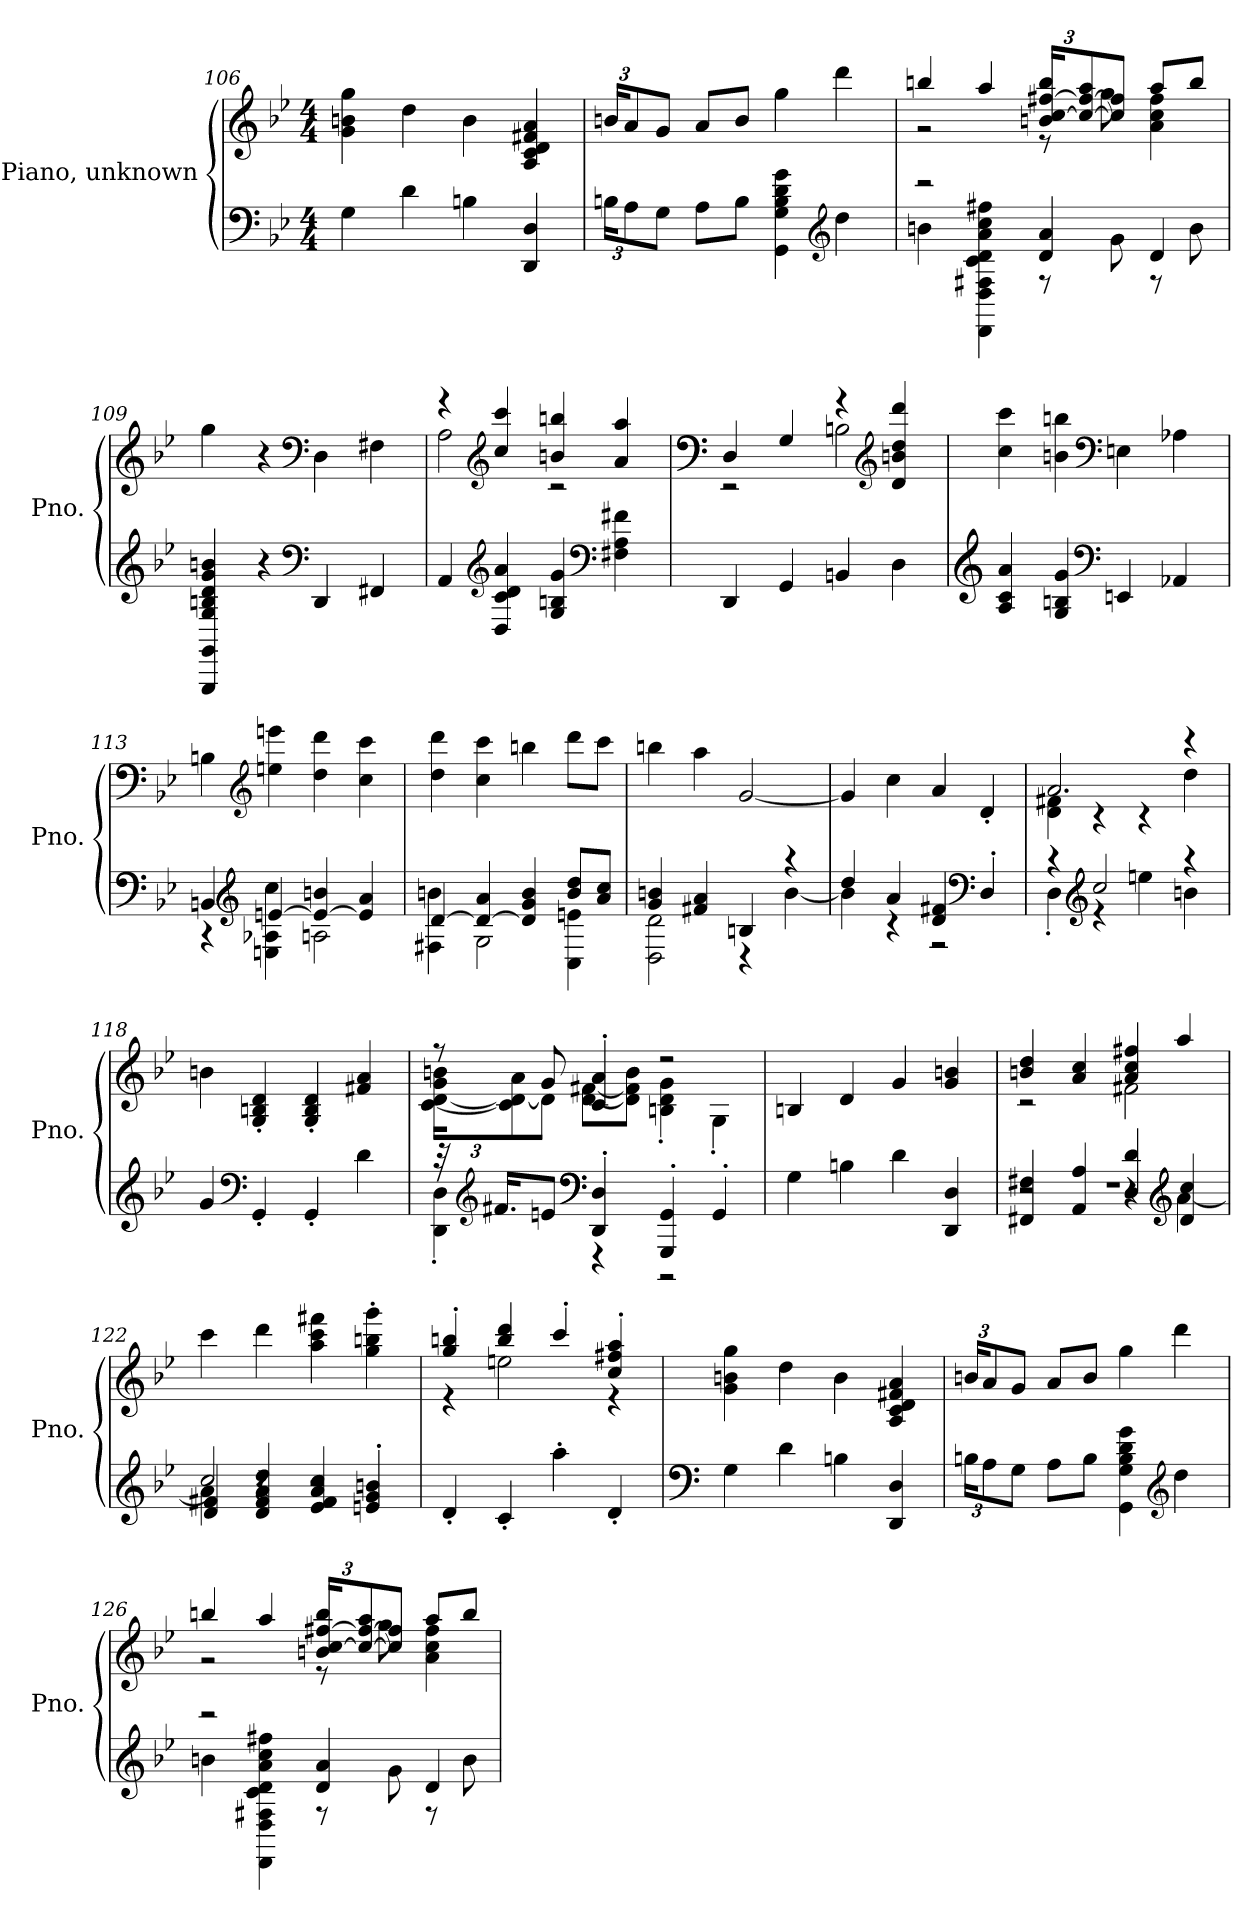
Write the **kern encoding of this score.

**kern	**kern
*part1	*part1
*staff2	*staff1
*I"Piano, unknown	*
*I'Pno.	*
*clefF4	*clefG2
*k[b-e-]	*k[b-e-]
*M4/4	*M4/4
=106	=106
4G\	4g\ 4bn\ 4gg\
4d\	4dd\
4Bn\	4b\
4DD/ 4D/	4A/ 4c/ 4d/ 4f#X/ 4a/
=107	=107
*Xbrackettup	*Xbrackettup
24Bn\KL	24bn/KL
12A\	12a/
8G\J	8g/J
8A\L	8a/L
8B\J	8b/J
4GG\ 4G\ 4B\ 4d\ 4g\	4gg\
*clefG2	*
4dd\	4ddd\
!!LO:LB:g=z
=108	=108
*^	*^
2r	4bn\	4bbn/	2r
.	4DD\ 4D\ 4F#X\ 4c\ 4d\ 4a\ 4cc\ 4ff#X\	4aa/	.
4d/ 4a/	8r	24bn/ [24cc/ [24ff#X/ 24bb/KL	8r
.	.	12cc/_ 12ff#/_ 12aa/	.
.	8g\	8cc/] 8ff#/]J	8gg\
4d/	8r	8aa/L	4a\ 4cc\ 4ff#\
.	8b\	8bb/J	.
*v	*v	*	*
*	*v	*v
=109	=109
4GGG/ 4GG/ 4G/ 4Bn/ 4d/ 4g/ 4bn/	4gg\
4r	4r
*clefF4	*clefF4
4DD/	4D\
4FF#X/	4F#X\
=110	=110
*	*^
4AA/	4r	2A\
*clefG2	*clefG2	*
4D/ 4c/ 4d/ 4a/	4cc/ 4ccc/	.
4G/ 4Bn/ 4g/	4bn/ 4bbn/	2r
*clefF4	*	*
4F#X\ 4A\ 4f#X\	4a/ 4aa/	.
=111	=111	=111
*	*clefF4	*
4DD/	4D/	2r
4GG/	4G/	.
4BBn/	4r	2Bn\
*	*clefG2	*
4D\	4d/ 4bn/ 4dd/ 4ddd/	.
*	*v	*v
!!LO:LB:g=z
=112	=112
*clefG2	*
4A/ 4c/ 4a/	4cc\ 4ccc\
4G/ 4Bn/ 4g/	4bn\ 4bbn\
*clefF4	*clefF4
4EEn/	4En\
4AA-X/	4A-X\
=113	=113
*^	*
4BBn/	4r	4Bn\
*clefG2	*	*clefG2
[4en/	4En\ 4A-X\ 4cc\	4een\ 4eeen\
4e/_ 4bn/	2An\	4dd\ 4ddd\
4e/] 4a/	.	4cc\ 4ccc\
=114	=114	=114
[4d/	4F#X\ 4bn\	4dd\ 4ddd\
4d/_ 4a/	2G\	4cc\ 4ccc\
4d/] 4g/ 4b/	.	4bbn\
8b/ 8dd/L	4C\ 4en\	8ddd\L
8a/ 8cc/J	.	8ccc\J
=115	=115	=115
4g/ 4bn/	2D\ 2d\	4bbn\
4f#X/ 4a/	.	4aa\
4Bn/	4r	[2g/
4r	[4b\	.
=116	=116	=116
4dd/	4b\]	4g/]
4a/	4r	4cc\
4d/ 4f#X/	2r	4a/
*clefF4	*	*
4D'/	.	4d'/
!!LO:LB:g=z
=117	=117	=117
*	*	*^
4r	4D'\	2.a/	4d\ 4f#X\
*clefG2	*	*	*
2cc/	4r	.	4r
.	4een\	.	4r
4r	4bn\	4r	4dd\
*v	*v	*	*
*	*v	*v
=118	=118
4g/	4bn\
*clefF4	*
4GG'/	4G/' 4Bn/' 4d/'
4GG'/	4G/' 4B/' 4d/'
4d\	4f#X/ 4a/
=119	=119
*^	*^
32r	4DD\' 4D\'	8r	[24c\ [24d\ 24g\ 24bn\KL
*clefG2	*	*	*
16.f#X/KL	.	.	.
.	.	.	12c\] 12d\_ 12a\
8en/J	.	8g/	8d\J]
*clefF4	*	*	*
4DD/' 4D/'	4r	4c/' 4a/'	[8d\ [8f#X\L
.	.	.	8d\] 8f#\] 8b\J
4GGG/' 4GG/'	2r	2r	4Bn\' 4d\' 4g\'
4GG'/	.	.	4G'\
*v	*v	*	*
*	*v	*v
=120	=120
4G\	4Bn/
4Bn\	4d/
4d\	4g/
4DD/ 4D/	4g/ 4bn/
!!LO:LB:g=z
=121	=121
*^	*^
*	*^	*	*
1r	2r	4FF#X/ 4F#X/	4bn/ 4dd/	2r
.	.	4AA/ 4A/	4a/ 4cc/	.
.	4r	4D/ 4d/	4a/ 4cc/ 4ff#X/	2f#X\
*clefG2	*	*	*	*
.	[4a\	4d/ 4cc/	4aa/	.
*	*	*	*v	*v
=122	=122	=122	=122
2cc/	4a\]	4d/ 4f#X/	4ccc\
.	4r	4d/ 4f#/ 4a/ 4dd/	4ddd\
2r	2r	4e-/ 4f#/ 4a/ 4cc/	4aa\ 4ccc\ 4fff#X\
.	.	4en/' 4g/' 4bn/'	4gg\' 4bbn\' 4ggg\'
*v	*v	*v	*
=123	=123
*	*^
4d'/	4gg/' 4bbn/'	4r
4c'/	4bb/ 4ddd/	2een\
4aa'\	4ccc'/	.
4d'/	4cc/' 4ff#X/' 4aa/'	4r
*	*v	*v
=124	=124
*clefF4	*
4G\	4g\ 4bn\ 4gg\
4d\	4dd\
4Bn\	4b\
4DD/ 4D/	4A/ 4c/ 4d/ 4f#X/ 4a/
=125	=125
24Bn\KL	24bn/KL
12A\	12a/
8G\J	8g/J
8A\L	8a/L
8B\J	8b/J
4GG\ 4G\ 4B\ 4d\ 4g\	4gg\
*clefG2	*
4dd\	4ddd\
!!LO:PB:g=z
=126	=126
*^	*^
2r	4bn\	4bbn/	2r
.	4DD\ 4D\ 4F#X\ 4c\ 4d\ 4a\ 4cc\ 4ff#X\	4aa/	.
4d/ 4a/	8r	24bn/ [24cc/ [24ff#X/ 24bb/KL	8r
.	.	12cc/_ 12ff#/_ 12aa/	.
.	8g\	8cc/] 8ff#/]J	8gg\
4d/	8r	8aa/L	4a\ 4cc\ 4ff#\
.	8b\	8bb/J	.
*v	*v	*	*
*	*v	*v
=	=
*-	*-
